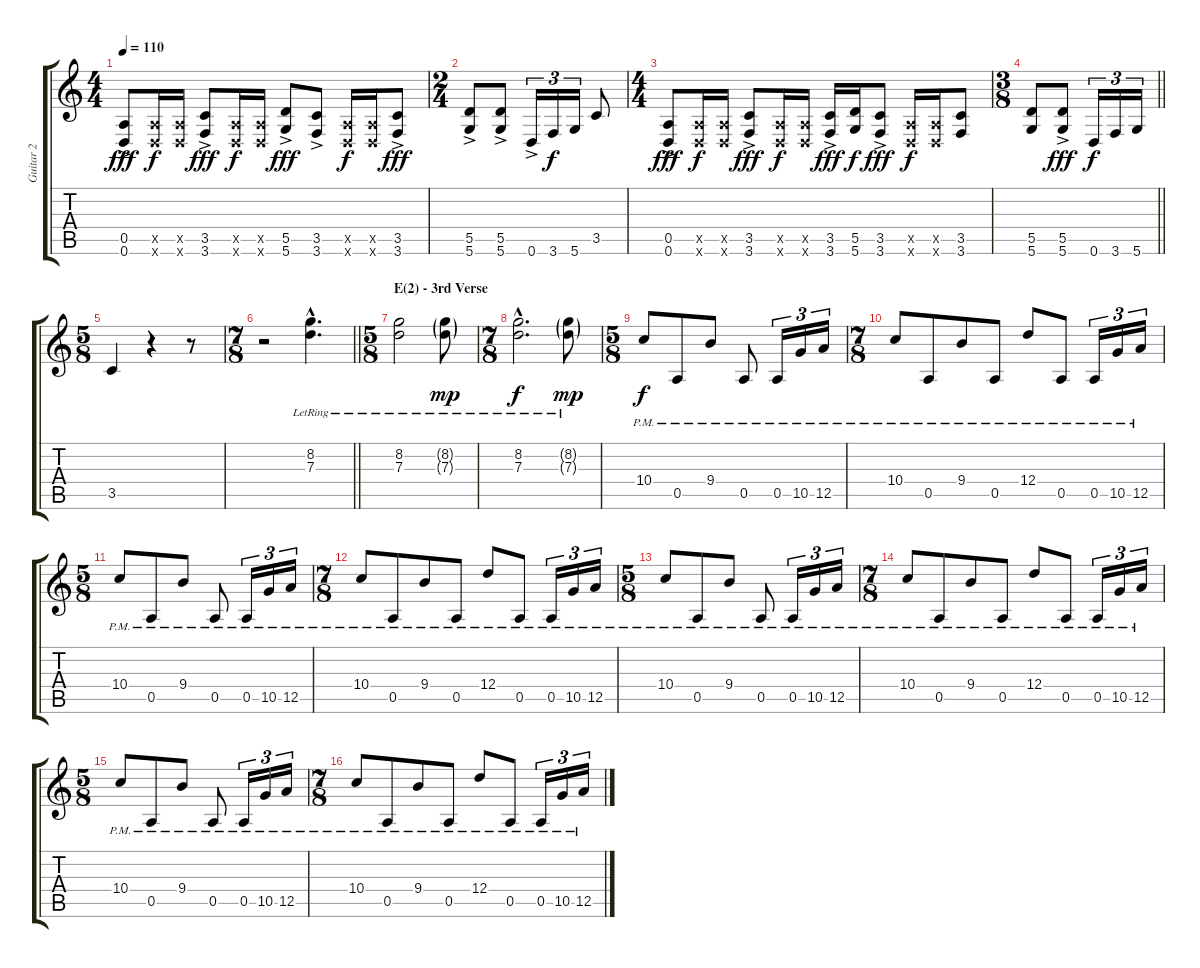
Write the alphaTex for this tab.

\track ("Guitar 2" "Guitar 2") {instrument distortionguitar}
\staff {score tabs}
\tuning (E4 B3 G3 D3 A2 D2) {hide}
\ts (4 4)
\tempo 110
\clef g2
\ks c
(0.5{ac} 0.6{ac}).8{dy fff} (0.5{x} 0.6{x}).16{dy f} (0.5{x} 0.6{x}).16 (3.5{ac} 3.6{ac}).8{dy fff} (0.5{x} 0.6{x}).16{dy f} (0.5{x} 0.6{x}).16 (5.5{ac} 5.6{ac}).8{dy fff} (3.5{ac} 3.6{ac}).8 (0.5{x} 0.6{x}).16{dy f} (0.5{x} 0.6{x}).16 (3.5{ac} 3.6{ac}).8{dy fff} |
\ts (2 4)
(5.5{ac} 5.6{ac}).8 (5.5{ac} 5.6{ac}).8 0.6{ac}.16{tu (3 2)} 3.6.16{tu (3 2) dy f} 5.6.16{tu (3 2)} 3.5.8 |
\ts (4 4)
(0.5{ac} 0.6{ac}).8{dy fff} (0.5{x} 0.6{x}).16{dy f} (0.5{x} 0.6{x}).16 (3.5{ac} 3.6{ac}).8{dy fff} (0.5{x} 0.6{x}).16{dy f} (0.5{x} 0.6{x}).16 (3.5{ac} 3.6{ac}).16{dy fff} (5.5 5.6).16{dy f} (3.5{ac} 3.6{ac}).8{dy fff} (0.5{x} 0.6{x}).16{dy f} (0.5{x} 0.6{x}).16 (3.5 3.6).8 |
\ts (3 8)
\barLineRight lightlight
(5.5 5.6).8 (5.5{ac} 5.6{ac}).8{dy fff} 0.6.16{tu (3 2) dy f} 3.6.16{tu (3 2)} 5.6.16{tu (3 2)} |
\ts (5 8)
3.5.4 r.4 r.8 |
\ts (7 8)
\barLineRight lightlight
r.2 (8.2{hac lr} 7.3{hac lr}).4{d} |
\ts (5 8)
\section ("" "E(2) - 3rd Verse")
(8.2{lr} 7.3{lr}).2 (8.2{g lr} 7.3{g lr}).8{dy mp} |
\ts (7 8)
(8.2{hac lr} 7.3{hac lr}).2{d dy f volume 1} (8.2{g lr} 7.3{g lr}).8{dy mp} |
\ts (5 8)
10.4{pm}.8{dy f} 0.5{pm}.8 9.4{pm}.8 0.5{pm}.8 0.5{pm}.16{tu (3 2)} 10.5{pm}.16{tu (3 2)} 12.5{pm}.16{tu (3 2)} |
\ts (7 8)
10.4{pm}.8 0.5{pm}.8 9.4{pm}.8 0.5{pm}.8 12.4{pm}.8 0.5{pm}.8 0.5{pm}.16{tu (3 2)} 10.5{pm}.16{tu (3 2)} 12.5{pm}.16{tu (3 2)} |
\ts (5 8)
10.4{pm}.8 0.5{pm}.8 9.4{pm}.8 0.5{pm}.8 0.5{pm}.16{tu (3 2)} 10.5{pm}.16{tu (3 2)} 12.5{pm}.16{tu (3 2)} |
\ts (7 8)
10.4{pm}.8 0.5{pm}.8 9.4{pm}.8 0.5{pm}.8 12.4{pm}.8 0.5{pm}.8 0.5{pm}.16{tu (3 2)} 10.5{pm}.16{tu (3 2)} 12.5{pm}.16{tu (3 2)} |
\ts (5 8)
10.4{pm}.8 0.5{pm}.8 9.4{pm}.8 0.5{pm}.8 0.5{pm}.16{tu (3 2)} 10.5{pm}.16{tu (3 2)} 12.5{pm}.16{tu (3 2)} |
\ts (7 8)
10.4{pm}.8 0.5{pm}.8 9.4{pm}.8 0.5{pm}.8 12.4{pm}.8 0.5{pm}.8 0.5{pm}.16{tu (3 2)} 10.5{pm}.16{tu (3 2)} 12.5{pm}.16{tu (3 2)} |
\ts (5 8)
10.4{pm}.8 0.5{pm}.8 9.4{pm}.8 0.5{pm}.8 0.5{pm}.16{tu (3 2)} 10.5{pm}.16{tu (3 2)} 12.5{pm}.16{tu (3 2)} |
\ts (7 8)
10.4{pm}.8 0.5{pm}.8 9.4{pm}.8 0.5{pm}.8 12.4{pm}.8 0.5{pm}.8 0.5{pm}.16{tu (3 2)} 10.5{pm}.16{tu (3 2)} 12.5{pm}.16{tu (3 2)}
